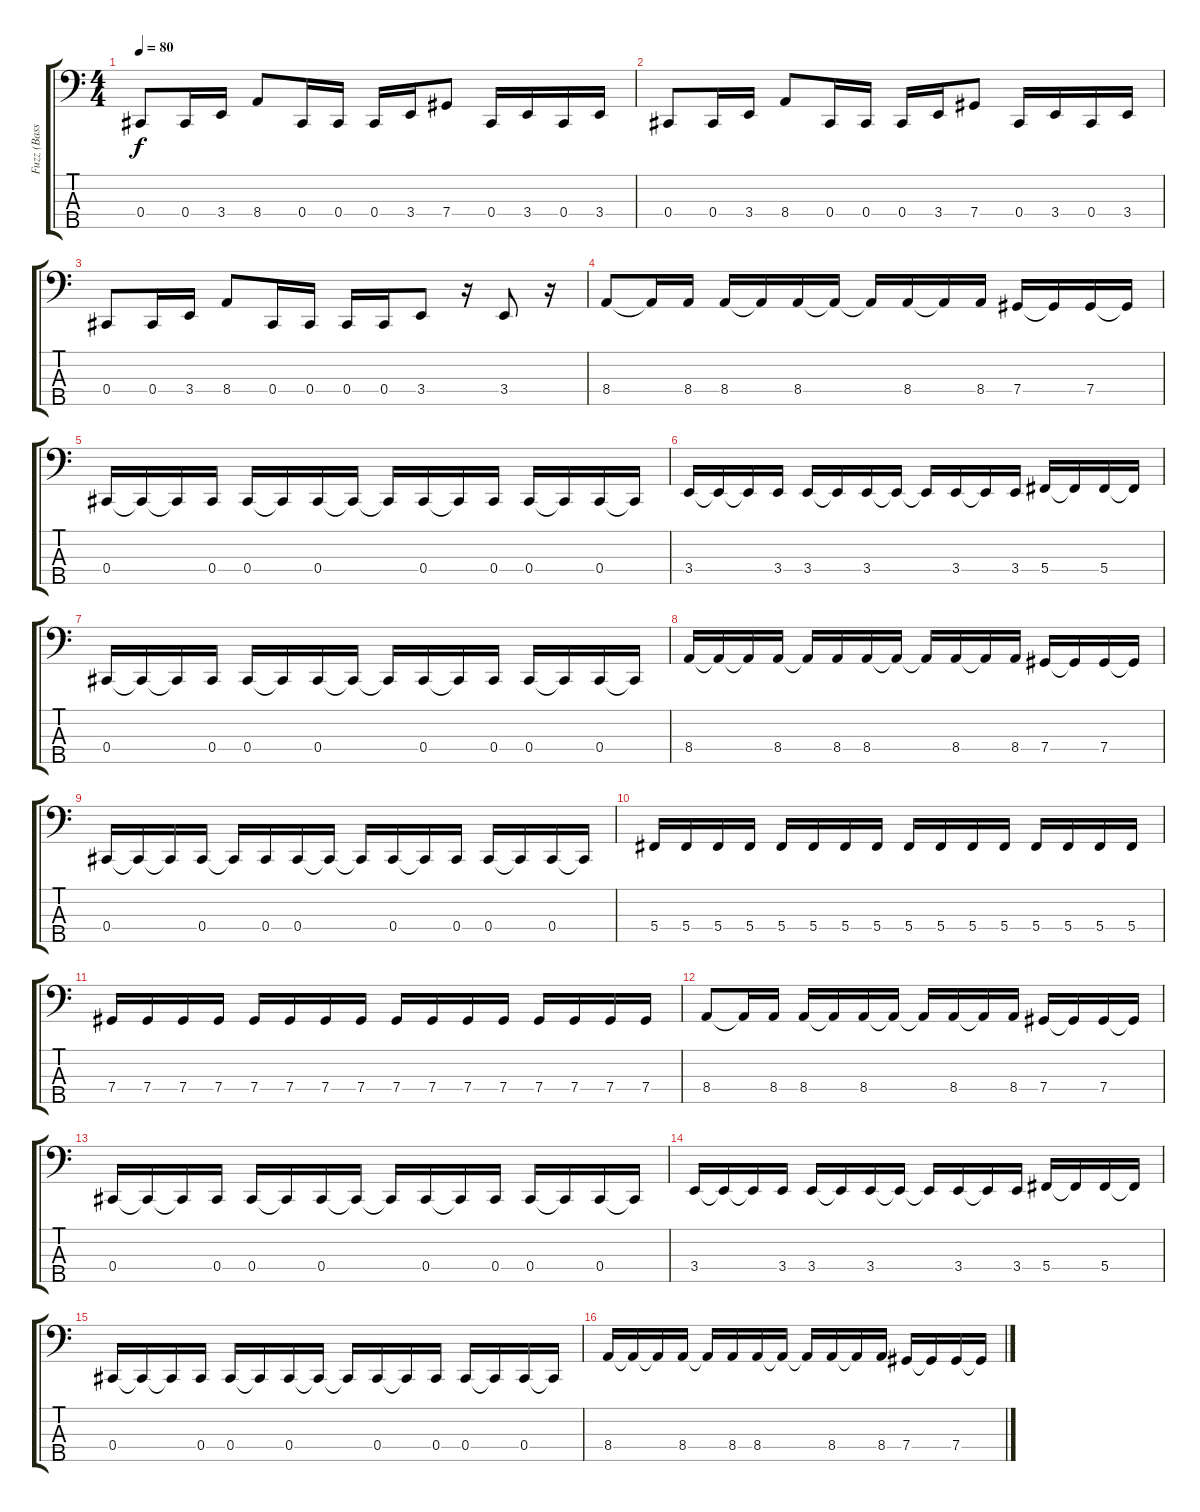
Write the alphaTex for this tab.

\track ("Fuzz (Bass)" "Fuzz (Bass") {instrument electricbassfinger}
\staff {score tabs}
\tuning (Gb2 Db2 Ab1 Db1 Ab0) {hide}
\ts (4 4)
\tempo 80
\clef f4
\ks c
0.4.8{dy f} 0.4.16 3.4.16 8.4.8 0.4.16 0.4.16 0.4.16 3.4.16 7.4.8 0.4.16 3.4.16 0.4.16 3.4.16 |
0.4.8 0.4.16 3.4.16 8.4.8 0.4.16 0.4.16 0.4.16 3.4.16 7.4.8 0.4.16 3.4.16 0.4.16 3.4.16 |
0.4.8 0.4.16 3.4.16 8.4.8 0.4.16 0.4.16 0.4.16 0.4.16 3.4.8 r.16 3.4.8 r.16 |
8.4.8 8.4{t}.16 8.4.16 8.4.16 8.4{t}.16 8.4.16 8.4{t}.16 8.4{t}.16 8.4.16 8.4{t}.16 8.4.16 7.4.16 7.4{t}.16 7.4.16 7.4{t}.16 |
0.4.16 0.4{t}.16 0.4{t}.16 0.4.16 0.4.16 0.4{t}.16 0.4.16 0.4{t}.16 0.4{t}.16 0.4.16 0.4{t}.16 0.4.16 0.4.16 0.4{t}.16 0.4.16 0.4{t}.16 |
3.4.16 3.4{t}.16 3.4{t}.16 3.4.16 3.4.16 3.4{t}.16 3.4.16 3.4{t}.16 3.4{t}.16 3.4.16 3.4{t}.16 3.4.16 5.4.16 5.4{t}.16 5.4.16 5.4{t}.16 |
0.4.16 0.4{t}.16 0.4{t}.16 0.4.16 0.4.16 0.4{t}.16 0.4.16 0.4{t}.16 0.4{t}.16 0.4.16 0.4{t}.16 0.4.16 0.4.16 0.4{t}.16 0.4.16 0.4{t}.16 |
8.4.16 8.4{t}.16 8.4{t}.16 8.4.16 8.4{t}.16 8.4.16 8.4.16 8.4{t}.16 8.4{t}.16 8.4.16 8.4{t}.16 8.4.16 7.4.16 7.4{t}.16 7.4.16 7.4{t}.16 |
0.4.16 0.4{t}.16 0.4{t}.16 0.4.16 0.4{t}.16 0.4.16 0.4.16 0.4{t}.16 0.4{t}.16 0.4.16 0.4{t}.16 0.4.16 0.4.16 0.4{t}.16 0.4.16 0.4{t}.16 |
5.4.16 5.4.16 5.4.16 5.4.16 5.4.16 5.4.16 5.4.16 5.4.16 5.4.16 5.4.16 5.4.16 5.4.16 5.4.16 5.4.16 5.4.16 5.4.16 |
7.4.16 7.4.16 7.4.16 7.4.16 7.4.16 7.4.16 7.4.16 7.4.16 7.4.16 7.4.16 7.4.16 7.4.16 7.4.16 7.4.16 7.4.16 7.4.16 |
8.4.8 8.4{t}.16 8.4.16 8.4.16 8.4{t}.16 8.4.16 8.4{t}.16 8.4{t}.16 8.4.16 8.4{t}.16 8.4.16 7.4.16 7.4{t}.16 7.4.16 7.4{t}.16 |
0.4.16 0.4{t}.16 0.4{t}.16 0.4.16 0.4.16 0.4{t}.16 0.4.16 0.4{t}.16 0.4{t}.16 0.4.16 0.4{t}.16 0.4.16 0.4.16 0.4{t}.16 0.4.16 0.4{t}.16 |
3.4.16 3.4{t}.16 3.4{t}.16 3.4.16 3.4.16 3.4{t}.16 3.4.16 3.4{t}.16 3.4{t}.16 3.4.16 3.4{t}.16 3.4.16 5.4.16 5.4{t}.16 5.4.16 5.4{t}.16 |
0.4.16 0.4{t}.16 0.4{t}.16 0.4.16 0.4.16 0.4{t}.16 0.4.16 0.4{t}.16 0.4{t}.16 0.4.16 0.4{t}.16 0.4.16 0.4.16 0.4{t}.16 0.4.16 0.4{t}.16 |
8.4.16 8.4{t}.16 8.4{t}.16 8.4.16 8.4{t}.16 8.4.16 8.4.16 8.4{t}.16 8.4{t}.16 8.4.16 8.4{t}.16 8.4.16 7.4.16 7.4{t}.16 7.4.16 7.4{t}.16
